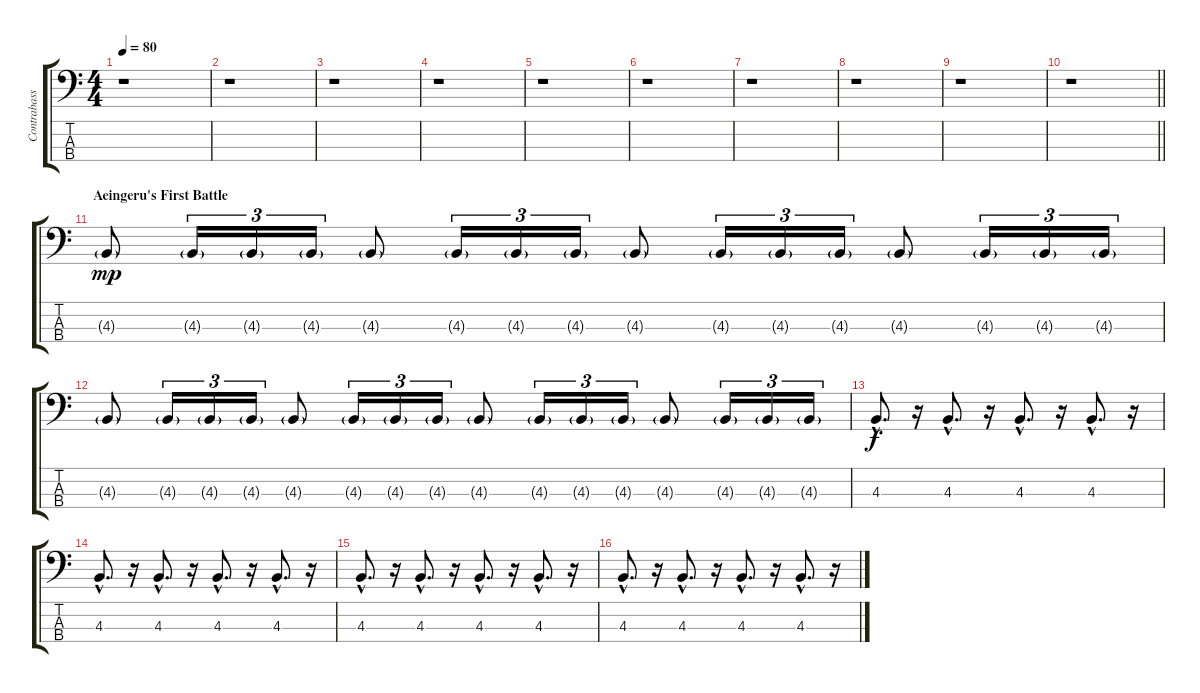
\track ("Contrabass" "Contrabass") {instrument contrabass}
\staff {score tabs}
\tuning (F2 C2 G1 C1) {hide}
\ts (4 4)
\tempo 80
\clef f4
\ks c
r.1{dy f} |
r.1 |
r.1 |
r.1 |
r.1 |
r.1 |
r.1 |
r.1 |
r.1 |
\barLineRight lightlight
r.1 |
\section ("" "Aeingeru's First Battle")
4.3{g}.8{dy mp} 4.3{g}.16{tu (3 2)} 4.3{g}.16{tu (3 2)} 4.3{g}.16{tu (3 2)} 4.3{g}.8 4.3{g}.16{tu (3 2)} 4.3{g}.16{tu (3 2)} 4.3{g}.16{tu (3 2)} 4.3{g}.8 4.3{g}.16{tu (3 2)} 4.3{g}.16{tu (3 2)} 4.3{g}.16{tu (3 2)} 4.3{g}.8 4.3{g}.16{tu (3 2)} 4.3{g}.16{tu (3 2)} 4.3{g}.16{tu (3 2)} |
4.3{g}.8 4.3{g}.16{tu (3 2)} 4.3{g}.16{tu (3 2)} 4.3{g}.16{tu (3 2)} 4.3{g}.8 4.3{g}.16{tu (3 2)} 4.3{g}.16{tu (3 2)} 4.3{g}.16{tu (3 2)} 4.3{g}.8 4.3{g}.16{tu (3 2)} 4.3{g}.16{tu (3 2)} 4.3{g}.16{tu (3 2)} 4.3{g}.8 4.3{g}.16{tu (3 2)} 4.3{g}.16{tu (3 2)} 4.3{g}.16{tu (3 2)} |
4.3{hac}.8{d dy f} r.16 4.3{hac}.8{d} r.16 4.3{hac}.8{d} r.16 4.3{hac}.8{d} r.16 |
4.3{hac}.8{d} r.16 4.3{hac}.8{d} r.16 4.3{hac}.8{d} r.16 4.3{hac}.8{d} r.16 |
4.3{hac}.8{d} r.16 4.3{hac}.8{d} r.16 4.3{hac}.8{d} r.16 4.3{hac}.8{d} r.16 |
4.3{hac}.8{d} r.16 4.3{hac}.8{d} r.16 4.3{hac}.8{d} r.16 4.3{hac}.8{d} r.16
